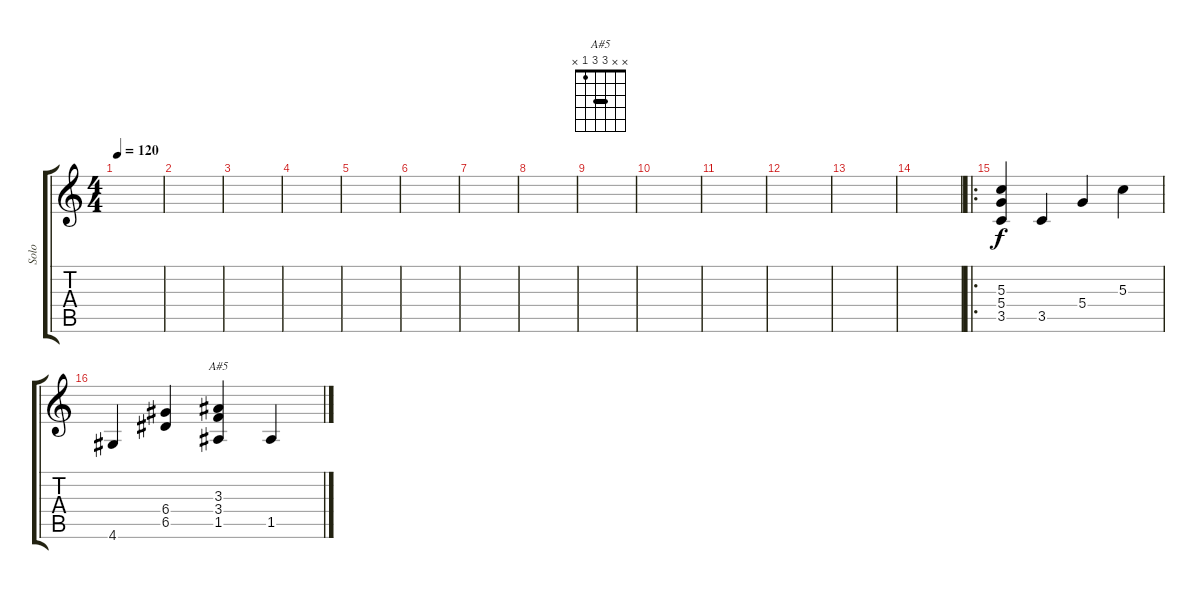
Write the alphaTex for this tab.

\track ("Solo" "Solo") {instrument electricguitarclean}
\staff {score tabs}
\tuning (E4 B3 G3 D3 A2 E2) {hide}
\chord ("A#5" x x 3 3 1 x) {barre 3}
\ts (4 4)
\tempo 120
\clef g2
\ks c
|
|
|
|
|
|
|
|
|
|
|
|
|
|
\ro
(5.3 5.4 3.5).4 3.5.4 5.4.4 5.3.4 |
4.6.4 (6.4 6.5).4 (3.3 3.4 1.5).4{ch "A#5"} 1.5.4
